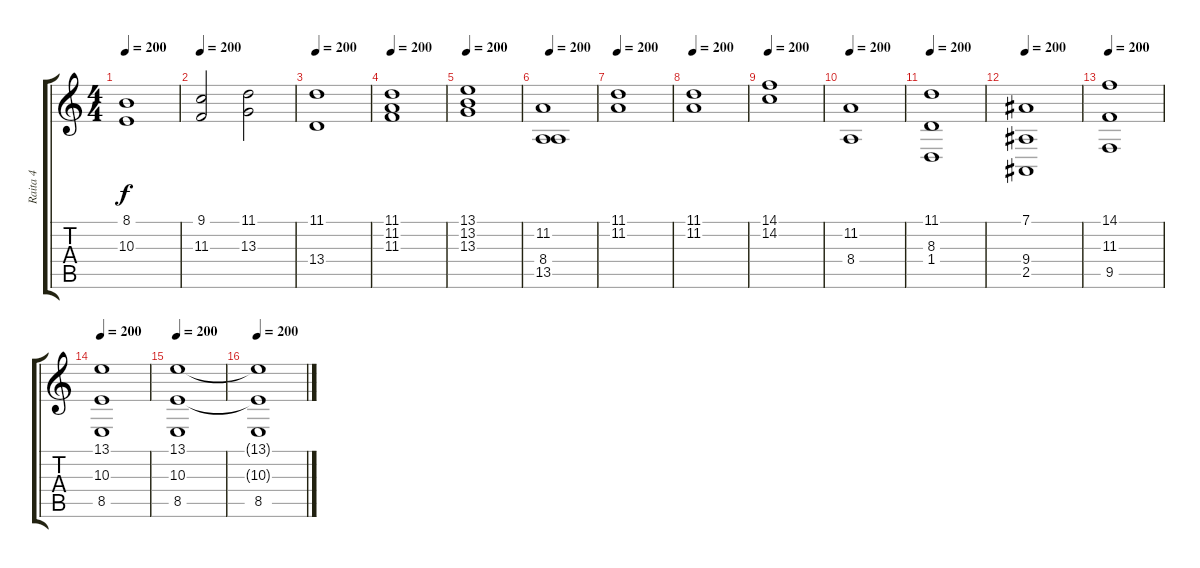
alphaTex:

\track ("Raita 4" "Raita 4") {instrument stringensemble1}
\staff {score tabs}
\tuning (Eb4 Bb3 Gb3 Db3 Ab2 Eb2) {hide}
\ts (4 4)
\tempo 200
\clef g2
\ks c
(8.1 10.3).1{dy f} |
\tempo 200
(9.1 11.3).2 (11.1 13.3).2 |
\tempo 200
(11.1 13.4).1 |
\tempo 200
(11.1 11.2 11.3).1 |
\tempo 200
(13.1 13.2 13.3).1 |
\tempo 200
(11.2 8.4 13.5).1 |
\tempo 200
(11.1 11.2).1 |
\tempo 200
(11.1 11.2).1 |
\tempo 200
(14.1 14.2).1 |
\tempo 200
(11.2 8.4).1 |
\tempo 200
(11.1 8.3 1.4).1 |
\tempo 200
(7.1 9.4 2.5).1 |
\tempo 200
(14.1 11.3 9.5).1 |
\tempo 200
(13.1 10.3 8.5).1 |
\tempo 200
(13.1 10.3 8.5).1 |
\tempo 200
(13.1{t} 10.3{t} 8.5).1
